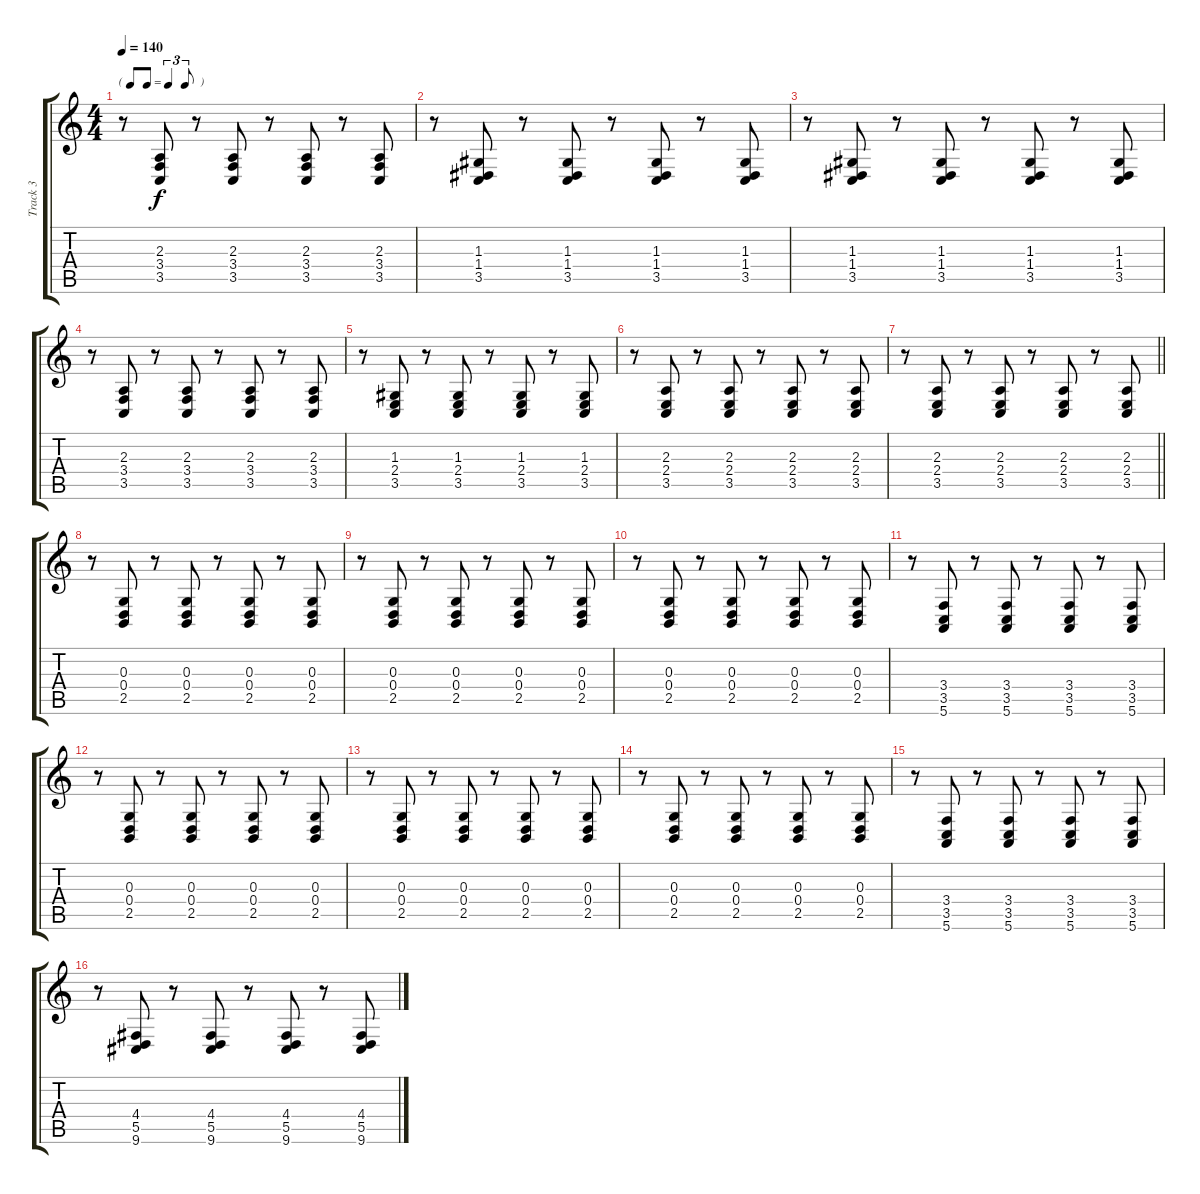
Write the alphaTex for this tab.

\track ("Track 3" "Track 3") {instrument electricpiano2}
\staff {score tabs}
\tuning (E4 B3 G3 D3 A2 E2) {hide}
\ts (4 4)
\tf triplet8th
\tempo 140
\clef g2
\ks c
r.8{dy f} (2.3 3.4 3.5).8 r.8 (2.3 3.4 3.5).8 r.8 (2.3 3.4 3.5).8 r.8 (2.3 3.4 3.5).8 |
r.8 (1.3 1.4 3.5).8 r.8 (1.3 1.4 3.5).8 r.8 (1.3 1.4 3.5).8 r.8 (1.3 1.4 3.5).8 |
r.8 (1.3 1.4 3.5).8 r.8 (1.3 1.4 3.5).8 r.8 (1.3 1.4 3.5).8 r.8 (1.3 1.4 3.5).8 |
r.8 (2.3 3.4 3.5).8 r.8 (2.3 3.4 3.5).8 r.8 (2.3 3.4 3.5).8 r.8 (2.3 3.4 3.5).8 |
r.8 (1.3 2.4 3.5).8 r.8 (1.3 2.4 3.5).8 r.8 (1.3 2.4 3.5).8 r.8 (1.3 2.4 3.5).8 |
r.8 (2.3 2.4 3.5).8 r.8 (2.3 2.4 3.5).8 r.8 (2.3 2.4 3.5).8 r.8 (2.3 2.4 3.5).8 |
\barLineRight lightlight
r.8 (2.3 2.4 3.5).8 r.8 (2.3 2.4 3.5).8 r.8 (2.3 2.4 3.5).8 r.8 (2.3 2.4 3.5).8 |
r.8 (0.3 0.4 2.5).8 r.8 (0.3 0.4 2.5).8 r.8 (0.3 0.4 2.5).8 r.8 (0.3 0.4 2.5).8 |
r.8 (0.3 0.4 2.5).8 r.8 (0.3 0.4 2.5).8 r.8 (0.3 0.4 2.5).8 r.8 (0.3 0.4 2.5).8 |
r.8 (0.3 0.4 2.5).8 r.8 (0.3 0.4 2.5).8 r.8 (0.3 0.4 2.5).8 r.8 (0.3 0.4 2.5).8 |
r.8 (3.4 3.5 5.6).8 r.8 (3.4 3.5 5.6).8 r.8 (3.4 3.5 5.6).8 r.8 (3.4 3.5 5.6).8 |
r.8 (0.3 0.4 2.5).8 r.8 (0.3 0.4 2.5).8 r.8 (0.3 0.4 2.5).8 r.8 (0.3 0.4 2.5).8 |
r.8 (0.3 0.4 2.5).8 r.8 (0.3 0.4 2.5).8 r.8 (0.3 0.4 2.5).8 r.8 (0.3 0.4 2.5).8 |
r.8 (0.3 0.4 2.5).8 r.8 (0.3 0.4 2.5).8 r.8 (0.3 0.4 2.5).8 r.8 (0.3 0.4 2.5).8 |
r.8 (3.4 3.5 5.6).8 r.8 (3.4 3.5 5.6).8 r.8 (3.4 3.5 5.6).8 r.8 (3.4 3.5 5.6).8 |
r.8 (4.4 5.5 9.6).8 r.8 (4.4 5.5 9.6).8 r.8 (4.4 5.5 9.6).8 r.8 (4.4 5.5 9.6).8
